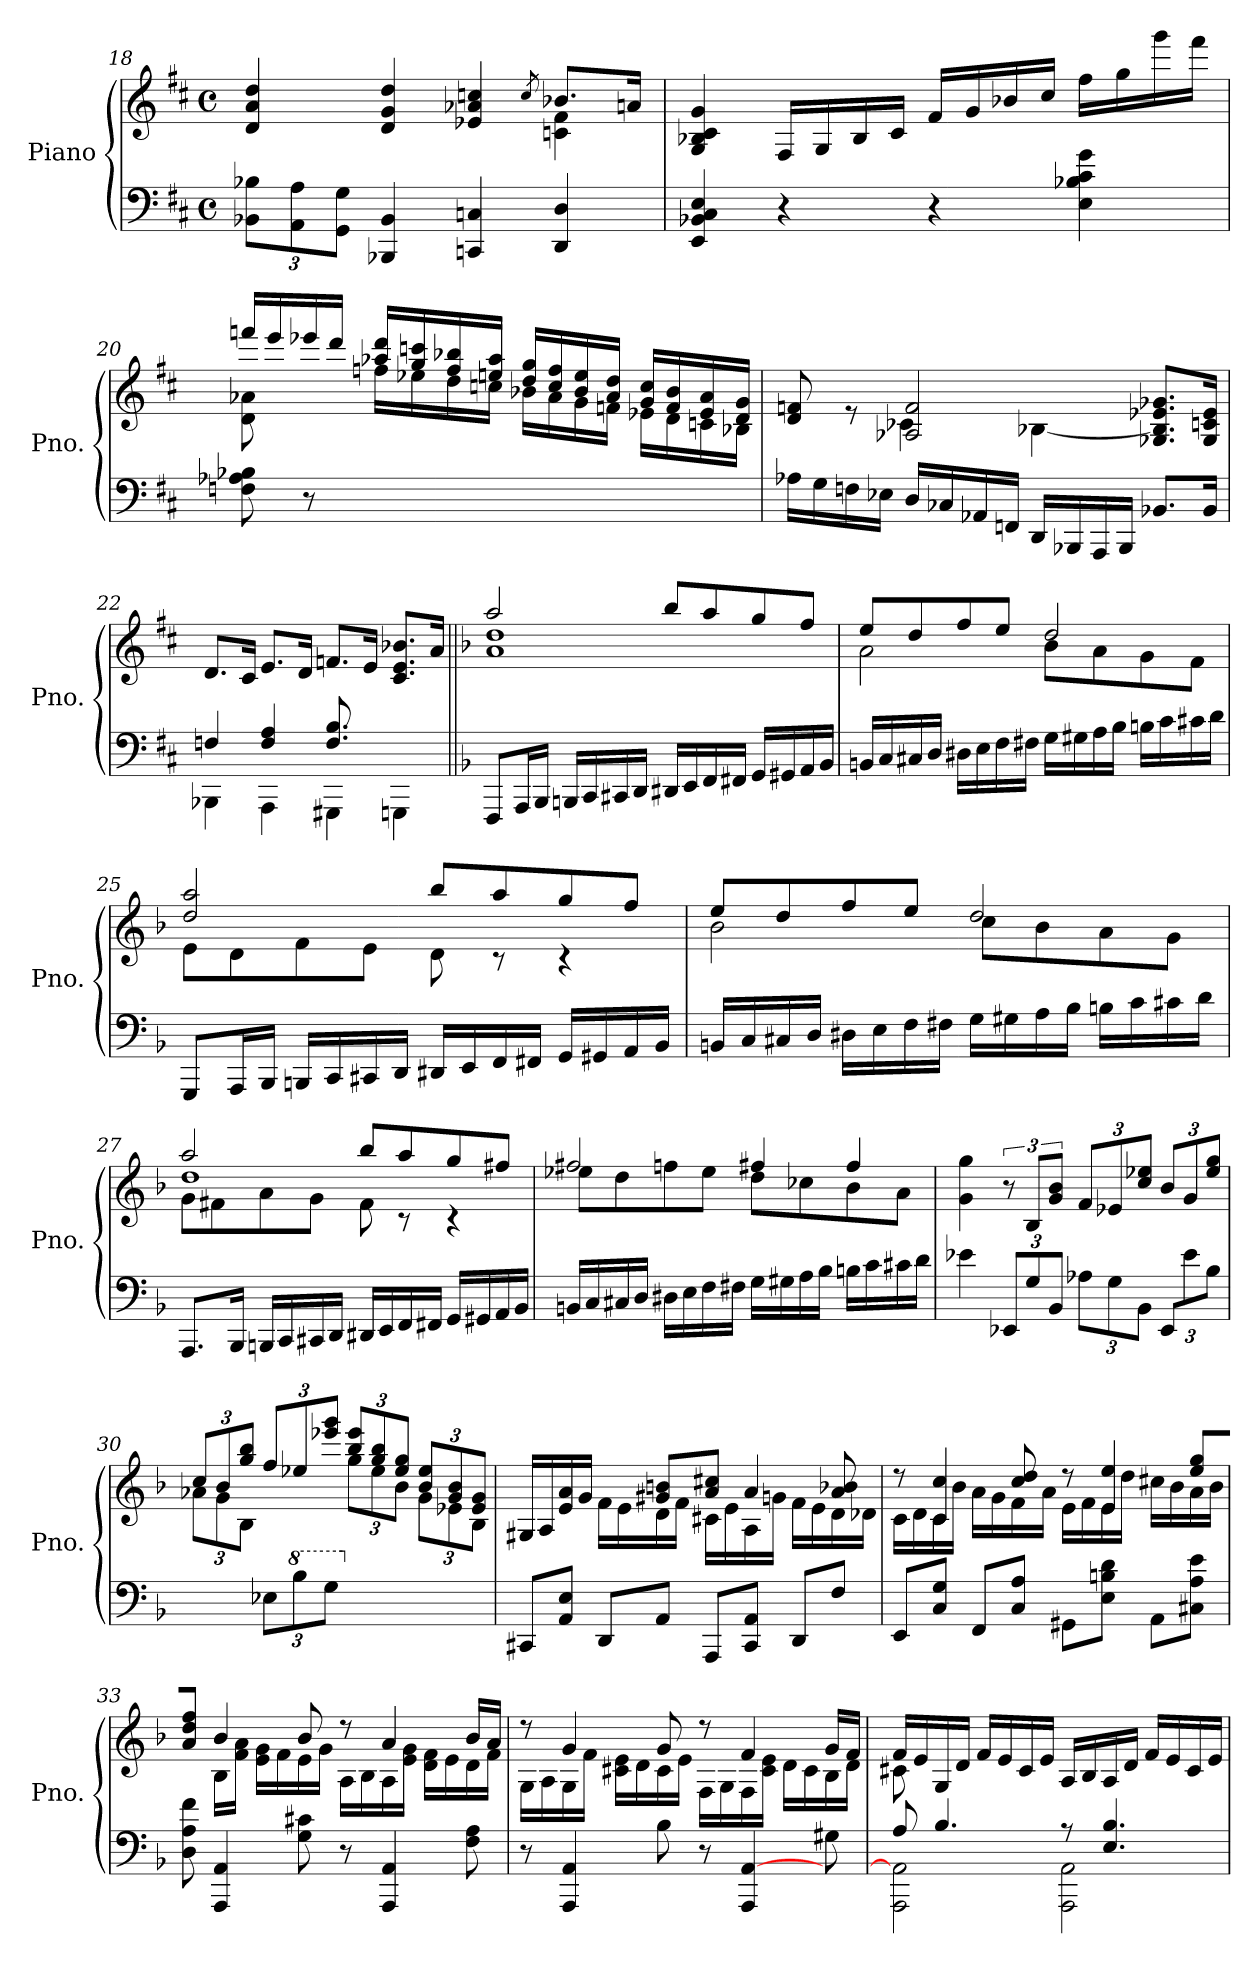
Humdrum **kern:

**kern	**kern
*part1	*part1
*staff2	*staff1
*I"Piano	*
*I'Pno.	*
*clefF4	*clefG2
*k[f#c#]	*k[f#c#]
*M4/4	*M4/4
*met(c)	*met(c)
*Xbrackettup	*
=18	=18
*	*^
12BB-X\ 12B-X\L	4d/ 4a/ 4dd/	2.ryy
12AA\ 12A\	.	.
12GG\ 12G\J	.	.
4BBB-X/ 4BB-/	4d/ 4g/ 4dd/	.
4CCn/ 4Cn/	4e-X/ 4a-X/ 4ccn/	.
.	8qcc/	.
4DD/ 4D/	8.b-X/L	4cn\ 4f#\
.	16an/Jk	.
*	*v	*v
=19	=19
4EE/ 4BB-X/ 4C#/ 4E/	4G/ 4B-X/ 4c#/ 4g/
4r	16F#/LL
.	16G/
.	16B-/
.	16c#/JJ
4r	16f#/LL
.	16g/
.	16b-X/
.	16cc#/JJ
4E\ 4B-X\ 4c#\ 4g\	16ff#\LL
.	16gg\
.	16ggg\
.	16fff#\JJ
!!LO:LB:g=z
=20	=20
*	*^
8Fn\ 8A-X\ 8B-X\	16fffn/LL	8d\ 8a-X\
.	16eee/	.
8r	16eee-X/	8ryy
.	16ddd/JJ	.
4ryy	16aa-X/ 16ddd/LL	16ffn\LL
.	16gg/ 16cccn/	16ee-X\
.	16ff/ 16bb-X/	16dd\
.	16een/ 16aa-/JJ	16ccn\JJ
2ryy	16dd/ 16gg/LL	16b-X\LL
.	16cc/ 16ff/	16a-\
.	16b-/ 16ee/	16g\
.	16a-/ 16dd/JJ	16fn\JJ
.	16g/ 16cc/LL	16e-X\LL
.	16f/ 16b-/	16d\
.	16e-/ 16a-/	16cn\
.	16d/ 16g/JJ	16B-X\JJ
=21	=21	=21
16A-X\LL	8d/ 8fn/	4ryy
16G\	.	.
16Fn\	8re	.
16E-X\JJ	.	.
16D/LL	2A-X/ 2f/	4c-X\
16C-X/	.	.
16AA-X/	.	.
16FFn/JJ	.	.
16DD/LL	.	[4B-X\
16BBB-X/	.	.
16AAA/	.	.
16BBB-/JJ	.	.
8.BB-X/L	8.G-X/ 8.B-/] 8.e-X/ 8.g-X/L	4ryy
16BB-/Jk	16G-/ 16cn/ 16e-/Jk	.
*	*v	*v
=22	=22
*^	*
4Fn/	4BBB-X\	8.d/L
.	.	16c#/Jk
4F/ 4A/	4AAA\	8.e/L
.	.	16d/Jk
8.F/ 8.B/	4GGG#X\	8.fn/L
16ryy	.	16e/Jk
4GGGn\	4ryy	8.c#/ 8.e/ 8.b-X/L
.	.	16a/Jk
*v	*v	*
!!LO:LB:g=z
=23||	=23||
*k[b-]	*k[b-]
*	*^
8FFF/L	2aa/	1a 1dd
16AAA/L	.	.
16BBB-/JJ	.	.
16BBBn/LL	.	.
16CC/	.	.
16CC#X/	.	.
16DD/JJ	.	.
16DD#X/LL	8bb-/L	.
16EE/	.	.
16FF/	8aa/	.
16FF#X/JJ	.	.
16GG/LL	8gg/	.
16GG#X/	.	.
16AA/	8ff/J	.
16BB-/JJ	.	.
=24	=24	=24
16BBn/LL	8ee/L	2a\
16C/	.	.
16C#X/	8dd/	.
16D/JJ	.	.
16D#X\LL	8ff/	.
16E\	.	.
16F\	8ee/J	.
16F#X\JJ	.	.
16G\LL	2dd/	8b-\L
16G#X\	.	.
16A\	.	8a\
16B-\JJ	.	.
16Bn\LL	.	8g\
16c\	.	.
16c#X\	.	8f\J
16d\JJ	.	.
=25	=25	=25
8GGG/L	2dd/ 2aa/	8e\L
16AAA/L	.	8d\
16BBB-/JJ	.	.
16BBBn/LL	.	8f\
16CC/	.	.
16CC#X/	.	8e\J
16DD/JJ	.	.
16DD#X/LL	8bb-/L	8d\
16EE/	.	.
16FF/	8aa/	8r
16FF#X/JJ	.	.
16GG/LL	8gg/	4r
16GG#X/	.	.
16AA/	8ff/J	.
16BB-/JJ	.	.
!!LO:PB:g=z	!!
=26	=26	=26
16BBn/LL	8ee/L	2b-\
16C/	.	.
16C#X/	8dd/	.
16D/JJ	.	.
16D#X\LL	8ff/	.
16E\	.	.
16F\	8ee/J	.
16F#X\JJ	.	.
16G\LL	2dd/	8cc\L
16G#X\	.	.
16A\	.	8b-\
16B-\JJ	.	.
16Bn\LL	.	8a\
16c\	.	.
16c#X\	.	8g\J
16d\JJ	.	.
=27	=27	=27
*	*	*^
8.AAA/L	2aa/	1dd	8g\L
.	.	.	8f#X\
16BBB-/Jk	.	.	.
16BBBn/LL	.	.	8a\
16CC/	.	.	.
16CC#X/	.	.	8g\J
16DD/JJ	.	.	.
16DD#X/LL	8bb-/L	.	8f#\
16EE/	.	.	.
16FF/	8aa/	.	8rc
16FF#X/JJ	.	.	.
16GG/LL	8gg/	.	4rc
16GG#X/	.	.	.
16AA/	8ff#X/J	.	.
16BB-/JJ	.	.	.
*	*	*v	*v
!!LO:LB:g=z
=28	=28	=28
16BBn/LL	2ff#X/	8ee-X\L
16C/	.	.
16C#X/	.	8dd\
16D/JJ	.	.
16D#X\LL	.	8ffn\
16E\	.	.
16F\	.	8ee-\J
16F#X\JJ	.	.
16G\LL	4ff#X/	8dd\L
16G#X\	.	.
16A\	.	8cc-X\
16B-\JJ	.	.
16Bn\LL	4ff#/	8b-\
16c\	.	.
16c#X\	.	8a\J
16d\JJ	.	.
*	*v	*v
=29	=29
4e-X\	4g\ 4gg\
12EE-X/L	12r
12G/	12B-/L
12BB-/J	12g/ 12b-/J
*	*Xbrackettup
12A-X\L	12f/L
12G\	12e-X/
12BB-\J	12cc/ 12ee-X/J
12EE-/L	12b-/L
12e-\	12g/
12B-\J	12ee-/ 12gg/J
=30	=30
*	*^
4ryy	12cc/L	12a-X\L
.	12b-/	12g\
.	12gg/ 12bb-/J	12B-\J
12E-X/L	12ff/L	4ryy
*8va	*	*
12b-\	12ee-X/	.
12g\J	12eee-X/ 12ggg/J	.
*X8va	*	*
2ryy	12bb-/ 12eee-/L	12gg\L
.	12gg/ 12bb-/	12ee-\
.	12ee-/ 12gg/J	12b-\J
.	12b-/ 12ee-/L	12g\L
.	12g/ 12b-/	12e-X\
.	12e-/ 12g/J	12B-\J
!!LO:LB:g=z	!!
=31	=31	=31
8CC#X/L	16G#X/LL	4ryy
.	16A/	.
8AA/ 8E/J	16e/ 16a/	.
.	16g/JJ	.
8DD/L	8ryy	16f\LL
.	.	16e\
8AA/J	8g#X/ 8bn/L	16d\
.	.	16f\JJ
8AAA/L	8a/ 8cc#X/J	16c#X\LL
.	.	16e\
8CC#/ 8AA/J	4a/	16A\
.	.	16gn\JJ
8DD/L	.	16f\LL
.	.	16e\
8F/J	8a/ 8b-X/	16d\
.	.	16d-X\JJ
=32	=32	=32
8EE/L	8r	16c\LL
.	.	16d\
8C/ 8G/J	4c/ 4cc/	16c\
.	.	16b-\JJ
8FF/L	.	16a\LL
.	.	16g\
8C/ 8A/J	8cc/ 8dd/	16f\
.	.	16a\JJ
8GG#X\L	8r	16e\LL
.	.	16f\
8E\ 8Bn\ 8d\J	4e/ 4ee/	16e\
.	.	16dd\JJ
8AA\L	.	16cc#X\LL
.	.	16b-\
8C#X\ 8A\ 8e\J	8ee/ 8gg/L	16a\
.	.	16b-\JJ
=33	=33	=33
8D\ 8A\ 8f\	8a/ 8dd/ 8ff/J	8ryy
4AAA/ 4AA/	4b-/	16B-\LL
.	.	16f\ 16a\JJ
.	.	16e\ 16g\LL
.	.	16f\
8G\ 8c#X\	8b-/	16e\
.	.	16g\JJ
8r	8r	16A\LL
.	.	16B-\
4AAA/ 4AA/	4a/	16A\
.	.	16e\ 16g\JJ
.	.	16d\ 16f\LL
.	.	16e\
8F\ 8A\	16b-/LL	16d\
.	16a/JJ	16f\JJ
!!LO:LB:g=z	!!
=34	=34	=34
8r	8r	16G\LL
.	.	16A\
4AAA/ 4AA/	4g/	16G\
.	.	16f\JJ
.	.	16c#X\ 16e\LL
.	.	16d\
8B-\	8g/	16c#\
.	.	16e\JJ
8r	8r	16F\LL
.	.	16G\
4AAA/ [4AA/	4f/	16F\
.	.	16c#\ 16e\JJ
.	.	16d\LL
.	.	16c#\
8G#X\	16g/LL	16B-\
.	16f/JJ	16d\JJ
=35	=35	=35
*^	*	*
8A/	2AAA\ 2AA\]	16f/LL	8c#X\
.	.	16e/	.
4.B-/	.	16G/	8ryy
.	.	16d/JJ	.
.	.	16f/LL	4ryy
.	.	16e/	.
.	.	16c#/	.
.	.	16e/JJ	.
8r	2AAA\ 2AA\	16A/LL	2ryy
.	.	16B-/	.
4.E/ 4.B-/	.	16A/	.
.	.	16d/JJ	.
.	.	16f/LL	.
.	.	16e/	.
.	.	16c#/	.
.	.	16e/JJ	.
*v	*v	*	*
*	*v	*v
=	=
*-	*-
